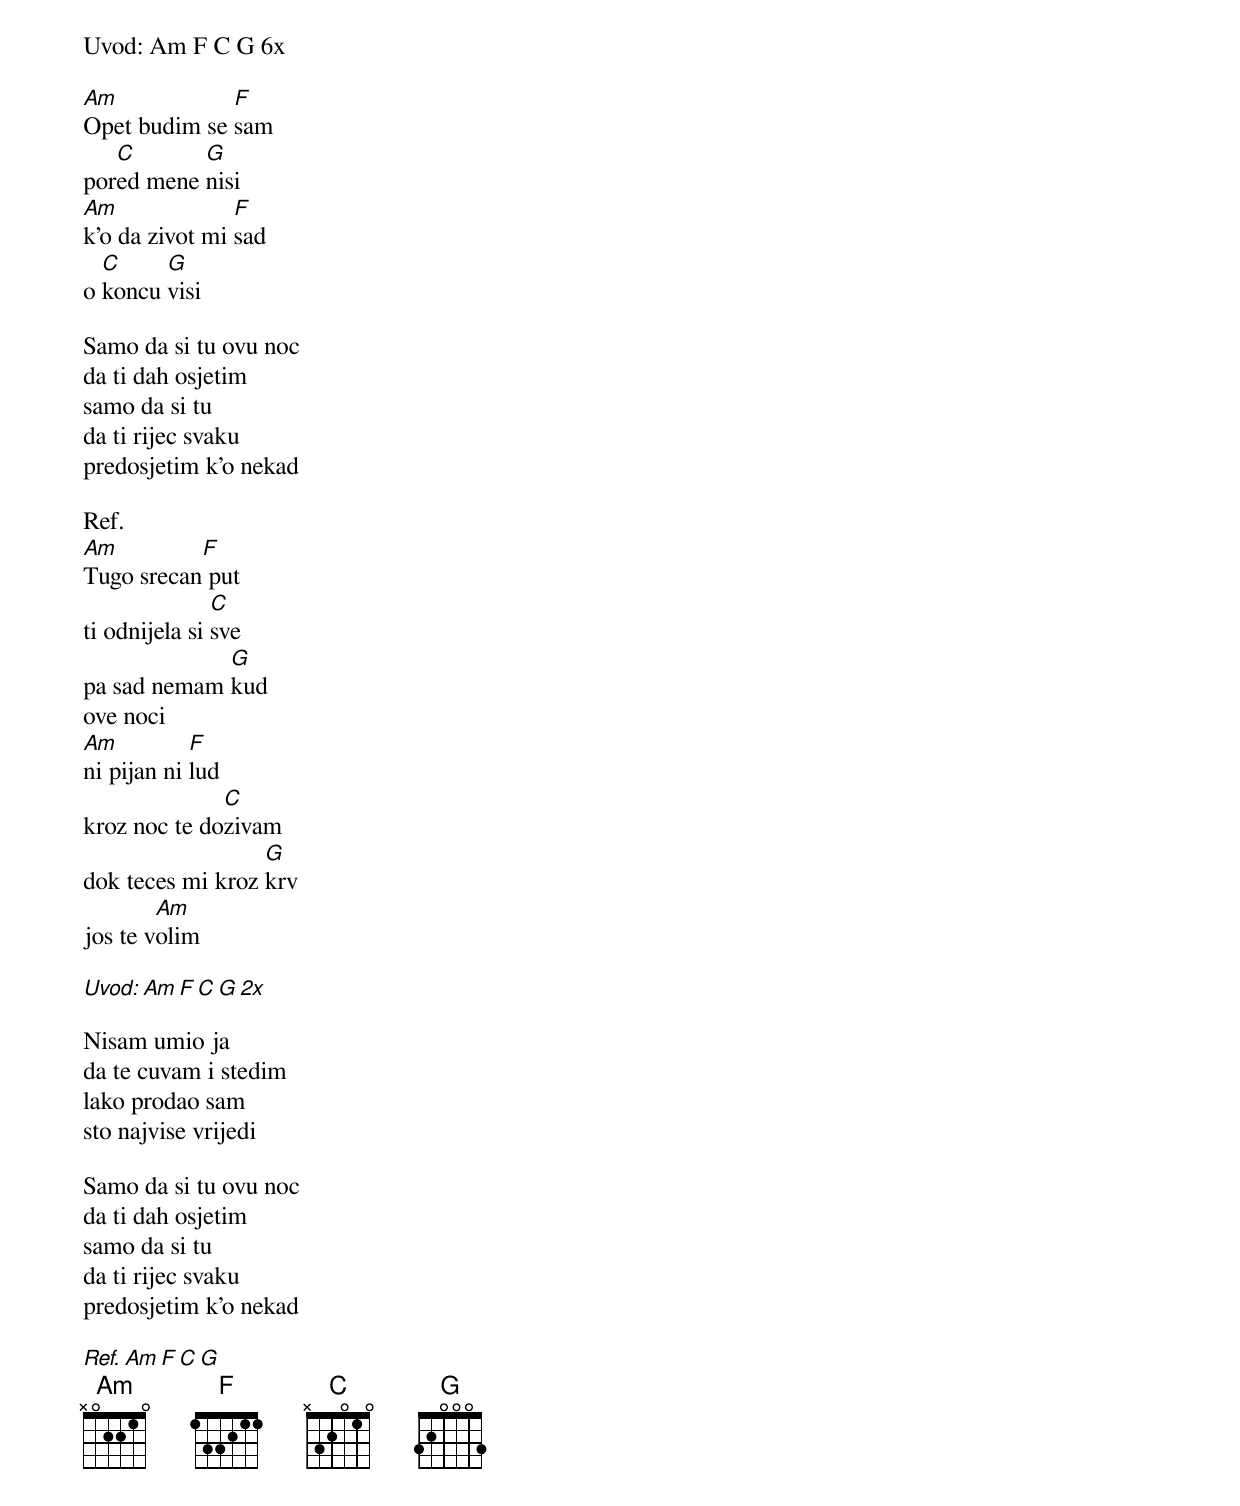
Uvod: Am F C G 6x

Am            F
Opet budim se sam
   C       G
pored mene nisi
Am              F
k'o da zivot mi sad
  C     G
o koncu visi

Samo da si tu ovu noc
da ti dah osjetim
samo da si tu
da ti rijec svaku
predosjetim k'o nekad

Ref.
Am         F
Tugo srecan put
               C
ti odnijela si sve
             G
pa sad nemam kud
ove noci
Am          F
ni pijan ni lud
              C
kroz noc te dozivam
                  G
dok teces mi kroz krv
        Am
jos te volim

Uvod: Am F C G 2x

Nisam umio ja
da te cuvam i stedim
lako prodao sam
sto najvise vrijedi

Samo da si tu ovu noc
da ti dah osjetim
samo da si tu
da ti rijec svaku
predosjetim k'o nekad

Ref. Am F C G
